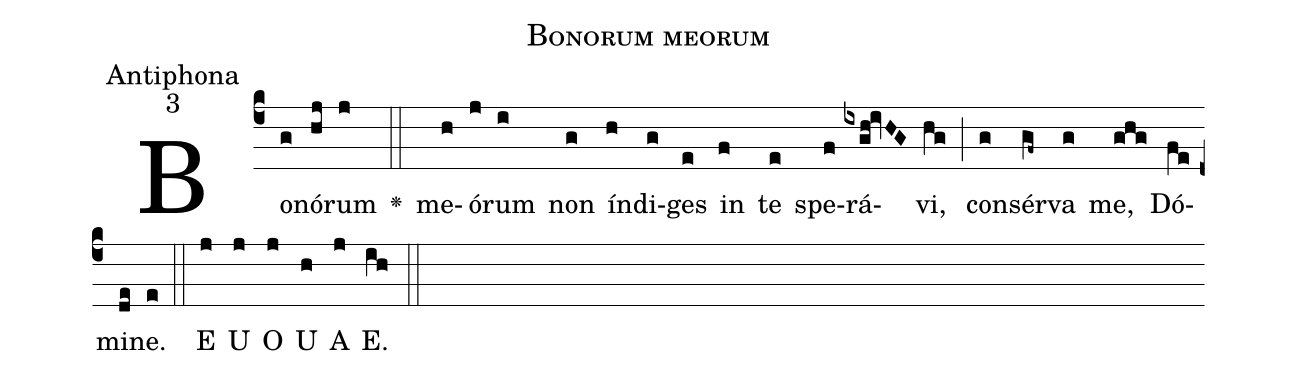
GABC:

name:Bonorum meorum;
office-part:Antiphona;
mode:3;
%%
(c4) Bo(g)nó(hj)rum(j) <v>\greheightstar</v>(::) me(h)ó(j)rum(i) non(g) ín(h)di(g)ges(e) in(f) te(e) spe(f)rá(ixgh!ivHG)vi,(hg) (;) con(g)sér(gf~)va(g) me,(ghg) Dó(fe)mi(de)ne.(e) (::) E(j) U(j) O(j) U(h) A(j) E.(ih) (::)
